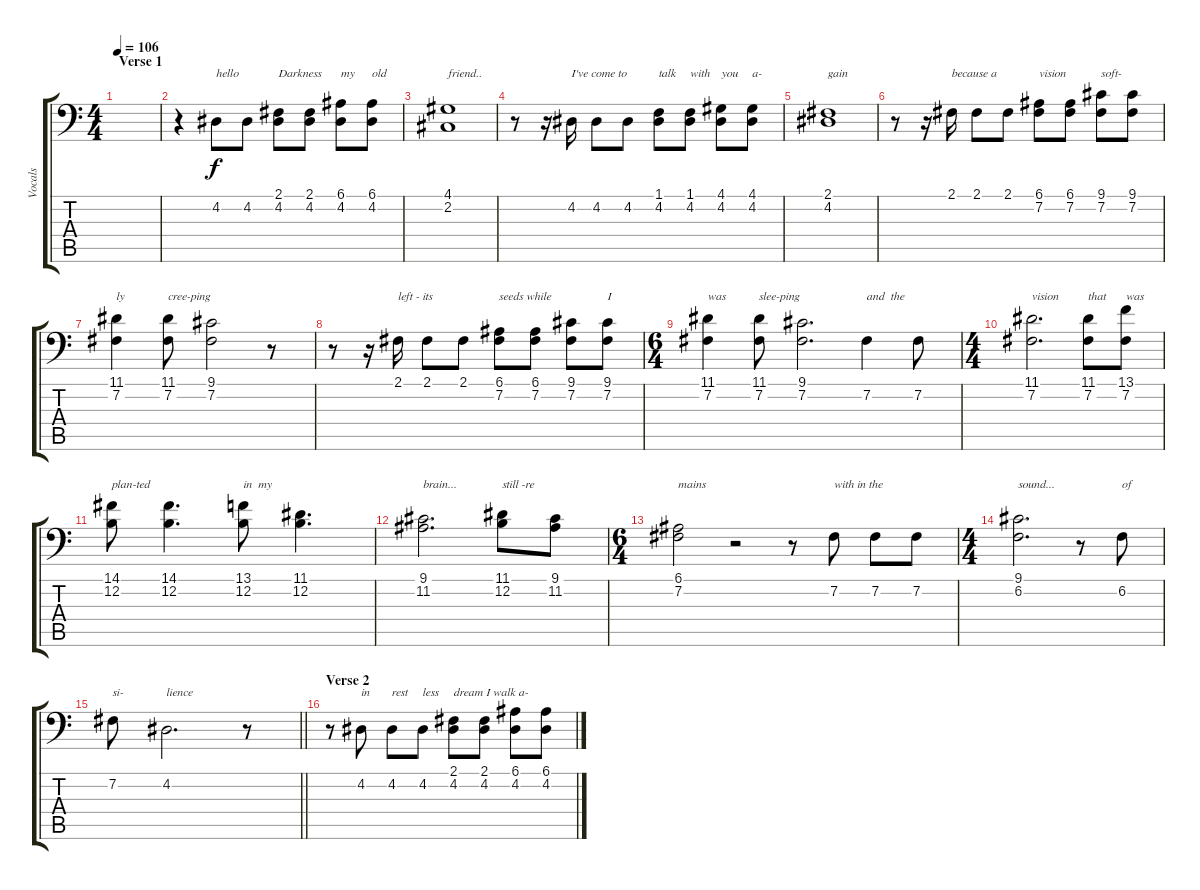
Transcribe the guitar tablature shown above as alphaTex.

\track ("Vocals" "Vocals") {instrument tenorsax}
\staff {score tabs}
\tuning (E3 B2 G2 D2 A1 E1) {hide}
\ts (4 4)
\section ("" "Verse 1")
\tempo 106
\clef f4
\ks c
|
r.4 4.2.8{txt "hello"} 4.2.8 (2.1 4.2).8{txt "Darkness"} (2.1 4.2).8 (6.1 4.2).8{txt "my"} (6.1 4.2).8{txt "old"} |
(4.1 2.2).1{txt "friend.."} |
r.8 r.16 4.2.16{txt "I've come to"} 4.2.8 4.2.8 (1.1 4.2).8{txt "talk"} (1.1 4.2).8{txt "with"} (4.1 4.2).8{txt "you"} (4.1 4.2).8{txt "a-"} |
(2.1 4.2).1{txt "gain"} |
r.8 r.16 2.1.16{txt "because a"} 2.1.8 2.1.8 (6.1 7.2).8{txt "vision"} (6.1 7.2).8 (9.1 7.2).8{txt "soft-"} (9.1 7.2).8 |
(11.1 7.2).4{txt "ly"} (11.1 7.2).8{txt "cree-ping"} (9.1 7.2).2 r.8 |
r.8 r.16 2.1.16{txt "left - its "} 2.1.8 2.1.8 (6.1 7.2).8{txt "seeds while"} (6.1 7.2).8 (9.1 7.2).8 (9.1 7.2).8{txt "I"} |
\ts (6 4)
(11.1 7.2).4{txt "was"} (11.1 7.2).8{txt "slee-ping"} (9.1 7.2).2{d} 7.2.4{txt "and  the"} 7.2.8 |
\ts (4 4)
(11.1 7.2).2{d txt "vision"} (11.1 7.2).8{txt "that"} (13.1 7.2).8{txt "was"} |
(14.1 12.2).8{txt "plan-ted"} (14.1 12.2).4{d} (13.1 12.2).8{txt "in  my"} (11.1 12.2).4{d} |
(9.1 11.2).2{d txt "brain..."} (11.1 12.2).8{txt "still -re"} (9.1 11.2).8 |
\ts (6 4)
(6.1 7.2).2{txt "mains"} r.2 r.8 7.2.8{txt "with in the"} 7.2.8 7.2.8 |
\ts (4 4)
(9.1 6.2).2{d txt "sound..."} r.8 6.2.8{txt "of"} |
\barLineRight lightlight
7.2.8{txt "si-"} 4.2.2{d txt "lience"} r.8 |
\section ("" "Verse 2")
r.8 4.2.8{txt "in"} 4.2.8{txt "rest"} 4.2.8{txt "less"} (2.1 4.2).8{txt "dream I walk a-"} (2.1 4.2).8 (6.1 4.2).8 (6.1 4.2).8
